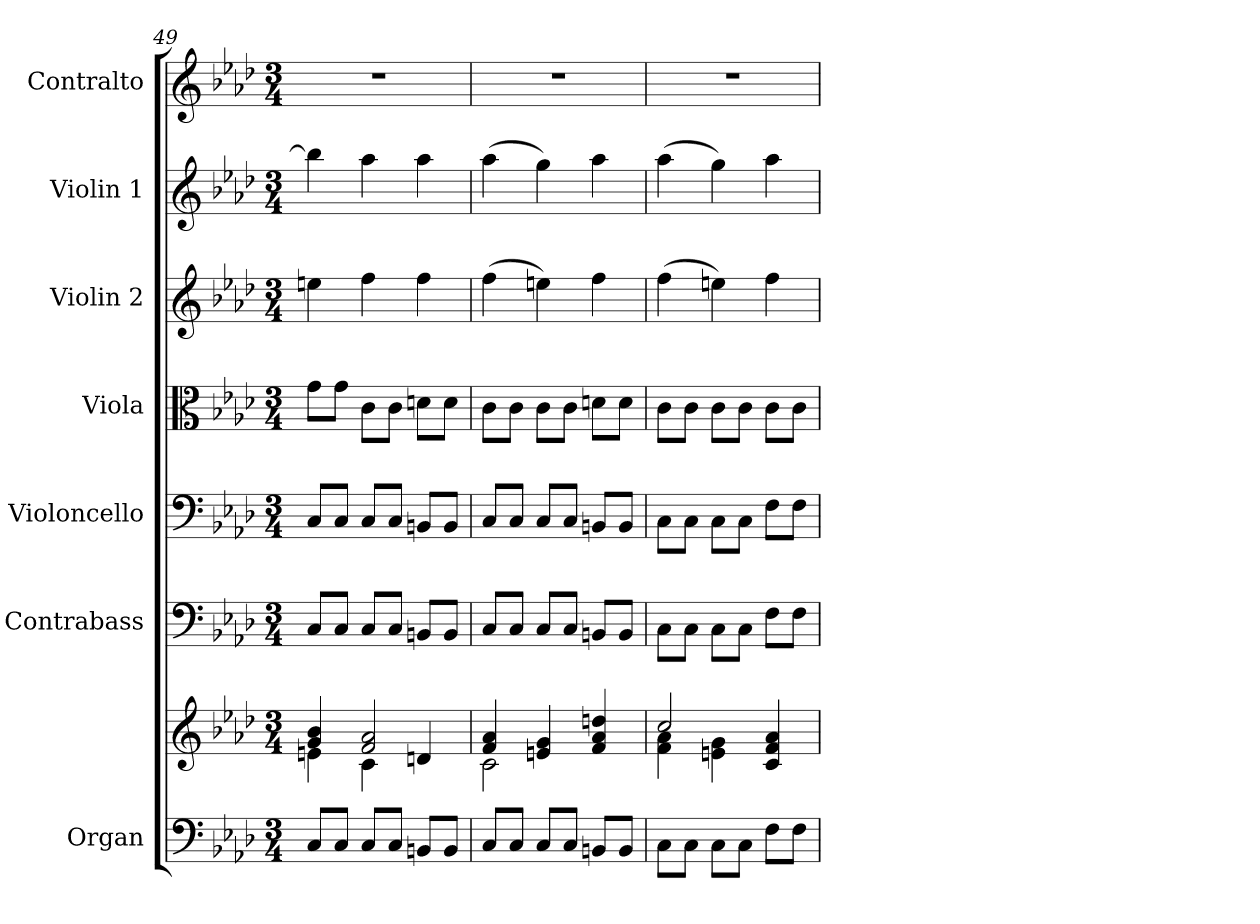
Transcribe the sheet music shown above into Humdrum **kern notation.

**kern	**kern	**kern	**kern	**kern	**kern	**kern	**kern
*part7	*part7	*part6	*part5	*part4	*part3	*part2	*part1
*staff8	*staff7	*staff6	*staff5	*staff4	*staff3	*staff2	*staff1
*I"Organ	*	*I"Contrabass	*I"Violoncello	*I"Viola	*I"Violin 2	*I"Violin 1	*I"Contralto
*I'Org.	*	*I'Cb.	*I'Vc.	*I'Vla.	*I'Vln. 2	*I'Vln. 1	*I'C.
*clefF4	*clefG2	*clefF4	*clefF4	*clefC3	*clefG2	*clefG2	*clefG2
*	*	*ITrd7c12	*	*	*	*	*
*k[b-e-a-d-]	*k[b-e-a-d-]	*k[b-e-a-d-]	*k[b-e-a-d-]	*k[b-e-a-d-]	*k[b-e-a-d-]	*k[b-e-a-d-]	*k[b-e-a-d-]
*f:	*f:	*f:	*f:	*f:	*f:	*f:	*f:
*M3/4	*M3/4	*M3/4	*M3/4	*M3/4	*M3/4	*M3/4	*M3/4
=49	=49	=49	=49	=49	=49	=49	=49
*	*^	*	*	*	*	*	*
!	!	!	!	!	!	!	!	!LO:N:vis=1
8Ci/L	4gi/ 4b-i	4eni\	8CCi/L	8Ci/L	8gi\L	4eeni\	4bb-i\]	2.r
8Ci/J	.	.	8CCi/J	8Ci/J	8gi\J	.	.	.
8Ci/L	2fi/ 2a-i	4ci\	8CCi/L	8Ci/L	8ci\L	4ffi\	4aa-i\	.
8Ci/J	.	.	8CCi/J	8Ci/J	8ci\J	.	.	.
8BBni/L	.	4dni/	8BBBni/L	8BBni/L	8dni\L	4ffi\	4aa-i\	.
8BBi/J	.	.	8BBBi/J	8BBi/J	8di\J	.	.	.
=50	=50	=50	=50	=50	=50	=50	=50	=50
!	!	!	!	!	!	!	!	!LO:N:vis=1
8Ci/L	4fi/ 4a-i	2ci\	8CCi/L	8Ci/L	8ci\L	(4ffi\	(4aa-i\	2.r
8Ci/J	.	.	8CCi/J	8Ci/J	8ci\J	.	.	.
8Ci/L	4eni/ 4gi	.	8CCi/L	8Ci/L	8ci\L	4eeni\)	4ggi\)	.
8Ci/J	.	.	8CCi/J	8Ci/J	8ci\J	.	.	.
8BBni/L	4fi/ 4a-i 4ddni	4ryy	8BBBni/L	8BBni/L	8dni\L	4ffi\	4aa-i\	.
8BBi/J	.	.	8BBBi/J	8BBi/J	8di\J	.	.	.
=51	=51	=51	=51	=51	=51	=51	=51	=51
!	!	!	!	!	!	!	!	!LO:N:vis=1
8Ci\L	4fi\ 4a-i	2cci/	8CCi\L	8Ci\L	8ci\L	(4ffi\	(4aa-i\	2.r
8Ci\J	.	.	8CCi\J	8Ci\J	8ci\J	.	.	.
8Ci\L	4eni\ 4gi	.	8CCi\L	8Ci\L	8ci\L	4eeni\)	4ggi\)	.
8Ci\J	.	.	8CCi\J	8Ci\J	8ci\J	.	.	.
8Fi\L	4ci/ 4fi 4a-i	4ryy	8FFi\L	8Fi\L	8ci\L	4ffi\	4aa-i\	.
8Fi\J	.	.	8FFi\J	8Fi\J	8ci\J	.	.	.
*	*v	*v	*	*	*	*	*	*
=	=	=	=	=	=	=	=
*-	*-	*-	*-	*-	*-	*-	*-
